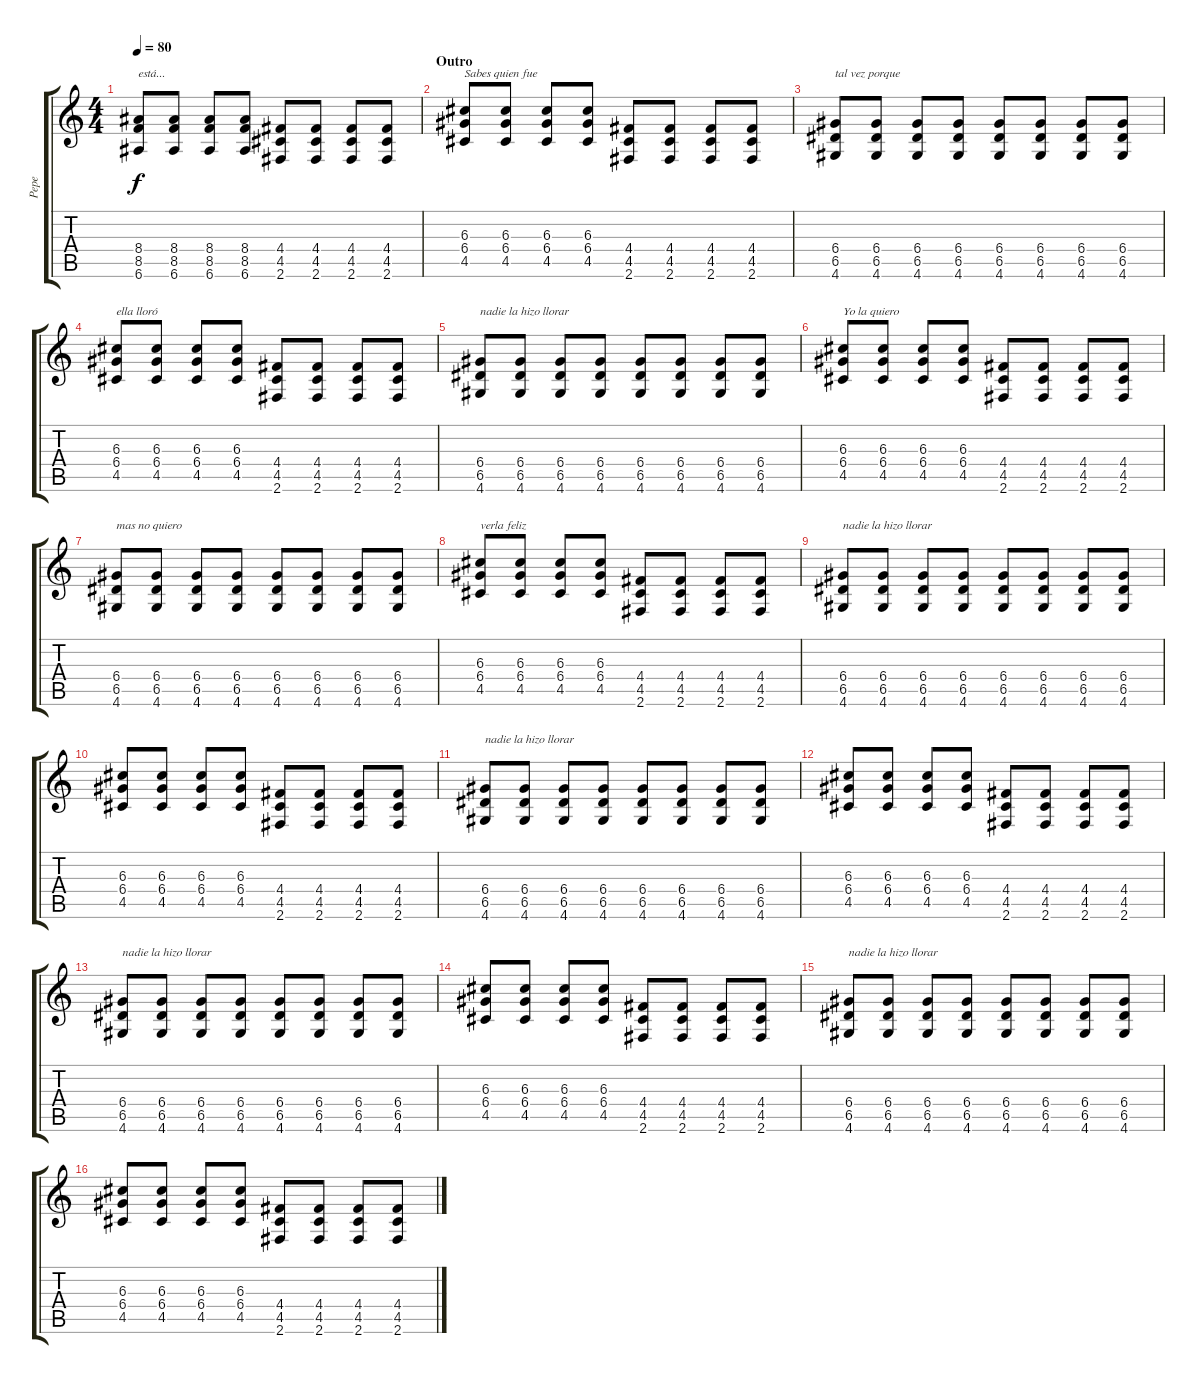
\track ("Pepe" "Pepe") {instrument distortionguitar}
\staff {score tabs}
\tuning (E4 B3 G3 D3 A2 E2) {hide}
\ts (4 4)
\tempo 80
\clef g2
\ks c
(8.4 8.5 6.6).8{txt "está..." dy f} (8.4 8.5 6.6).8 (8.4 8.5 6.6).8 (8.4 8.5 6.6).8 (4.4 4.5 2.6).8 (4.4 4.5 2.6).8 (4.4 4.5 2.6).8 (4.4 4.5 2.6).8 |
\section ("" "Outro")
(6.3 6.4 4.5).8{txt "Sabes quien fue"} (6.3 6.4 4.5).8 (6.3 6.4 4.5).8 (6.3 6.4 4.5).8 (4.4 4.5 2.6).8 (4.4 4.5 2.6).8 (4.4 4.5 2.6).8 (4.4 4.5 2.6).8 |
(6.4 6.5 4.6).8{txt "tal vez porque"} (6.4 6.5 4.6).8 (6.4 6.5 4.6).8 (6.4 6.5 4.6).8 (6.4 6.5 4.6).8 (6.4 6.5 4.6).8 (6.4 6.5 4.6).8 (6.4 6.5 4.6).8 |
(6.3 6.4 4.5).8{txt "ella lloró"} (6.3 6.4 4.5).8 (6.3 6.4 4.5).8 (6.3 6.4 4.5).8 (4.4 4.5 2.6).8 (4.4 4.5 2.6).8 (4.4 4.5 2.6).8 (4.4 4.5 2.6).8 |
(6.4 6.5 4.6).8{txt "nadie la hizo llorar"} (6.4 6.5 4.6).8 (6.4 6.5 4.6).8 (6.4 6.5 4.6).8 (6.4 6.5 4.6).8 (6.4 6.5 4.6).8 (6.4 6.5 4.6).8 (6.4 6.5 4.6).8 |
(6.3 6.4 4.5).8{txt "Yo la quiero"} (6.3 6.4 4.5).8 (6.3 6.4 4.5).8 (6.3 6.4 4.5).8 (4.4 4.5 2.6).8 (4.4 4.5 2.6).8 (4.4 4.5 2.6).8 (4.4 4.5 2.6).8 |
(6.4 6.5 4.6).8{txt "mas no quiero"} (6.4 6.5 4.6).8 (6.4 6.5 4.6).8 (6.4 6.5 4.6).8 (6.4 6.5 4.6).8 (6.4 6.5 4.6).8 (6.4 6.5 4.6).8 (6.4 6.5 4.6).8 |
(6.3 6.4 4.5).8{txt "verla feliz"} (6.3 6.4 4.5).8 (6.3 6.4 4.5).8 (6.3 6.4 4.5).8 (4.4 4.5 2.6).8 (4.4 4.5 2.6).8 (4.4 4.5 2.6).8 (4.4 4.5 2.6).8 |
(6.4 6.5 4.6).8{txt "nadie la hizo llorar"} (6.4 6.5 4.6).8 (6.4 6.5 4.6).8 (6.4 6.5 4.6).8 (6.4 6.5 4.6).8 (6.4 6.5 4.6).8 (6.4 6.5 4.6).8 (6.4 6.5 4.6).8 |
(6.3 6.4 4.5).8 (6.3 6.4 4.5).8 (6.3 6.4 4.5).8 (6.3 6.4 4.5).8 (4.4 4.5 2.6).8 (4.4 4.5 2.6).8 (4.4 4.5 2.6).8 (4.4 4.5 2.6).8 |
(6.4 6.5 4.6).8{txt "nadie la hizo llorar"} (6.4 6.5 4.6).8 (6.4 6.5 4.6).8 (6.4 6.5 4.6).8 (6.4 6.5 4.6).8 (6.4 6.5 4.6).8 (6.4 6.5 4.6).8 (6.4 6.5 4.6).8 |
(6.3 6.4 4.5).8 (6.3 6.4 4.5).8 (6.3 6.4 4.5).8 (6.3 6.4 4.5).8 (4.4 4.5 2.6).8 (4.4 4.5 2.6).8 (4.4 4.5 2.6).8 (4.4 4.5 2.6).8 |
(6.4 6.5 4.6).8{txt "nadie la hizo llorar"} (6.4 6.5 4.6).8 (6.4 6.5 4.6).8 (6.4 6.5 4.6).8 (6.4 6.5 4.6).8 (6.4 6.5 4.6).8 (6.4 6.5 4.6).8 (6.4 6.5 4.6).8 |
(6.3 6.4 4.5).8 (6.3 6.4 4.5).8 (6.3 6.4 4.5).8 (6.3 6.4 4.5).8 (4.4 4.5 2.6).8 (4.4 4.5 2.6).8 (4.4 4.5 2.6).8 (4.4 4.5 2.6).8 |
(6.4 6.5 4.6).8{txt "nadie la hizo llorar"} (6.4 6.5 4.6).8 (6.4 6.5 4.6).8 (6.4 6.5 4.6).8 (6.4 6.5 4.6).8 (6.4 6.5 4.6).8 (6.4 6.5 4.6).8 (6.4 6.5 4.6).8 |
(6.3 6.4 4.5).8 (6.3 6.4 4.5).8 (6.3 6.4 4.5).8 (6.3 6.4 4.5).8 (4.4 4.5 2.6).8 (4.4 4.5 2.6).8 (4.4 4.5 2.6).8 (4.4 4.5 2.6).8
